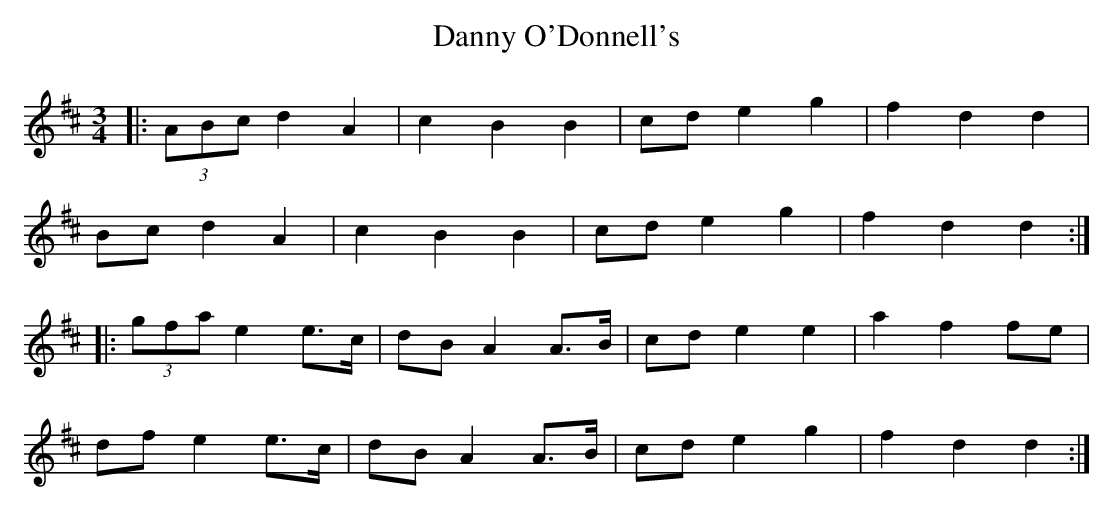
X:1
T: Danny O'Donnell's
M: 3/4
L: 1/8
K: Dmaj
|:(3ABc d2 A2|c2 B2 B2|cd e2 g2|f2 d2 d2|
Bc d2 A2|c2 B2 B2|cd e2 g2|f2 d2 d2:|
|:(3gfa e2 e>c|dB A2 A>B|cd e2 e2|a2 f2 fe|
df e2 e>c|dB A2 A>B|cd e2 g2|f2 d2 d2:|
